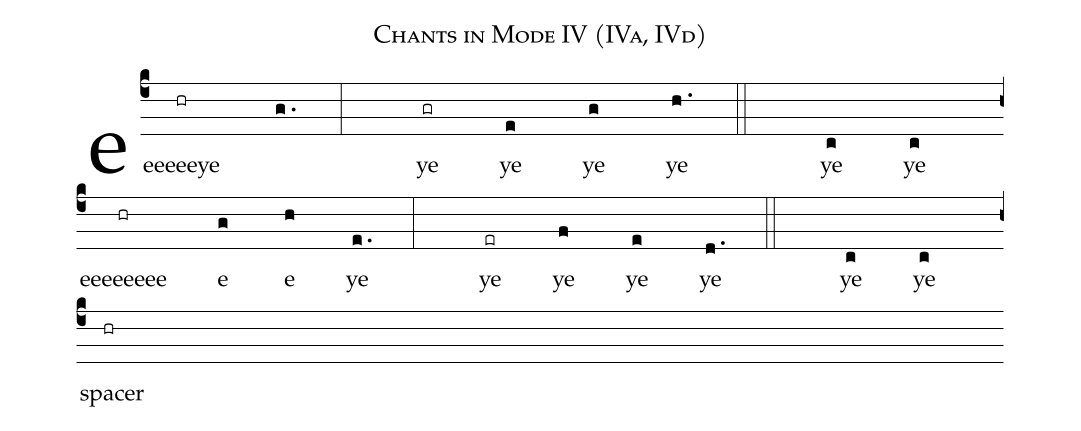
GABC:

name: Chants in Mode IV (IVa, IVd);
%%
(c4)
eeeeeeye(hr) (g. :) ye(gr) ye(e) ye(g) ye(h. ::) ye(c) ye(c) (z)
eeeeeeee(hr) e(g) e(h) ye(e. :) ye(er) ye(f) ye(e) ye(d. ::) ye(c) ye(c) (z)
spacer(hr)
